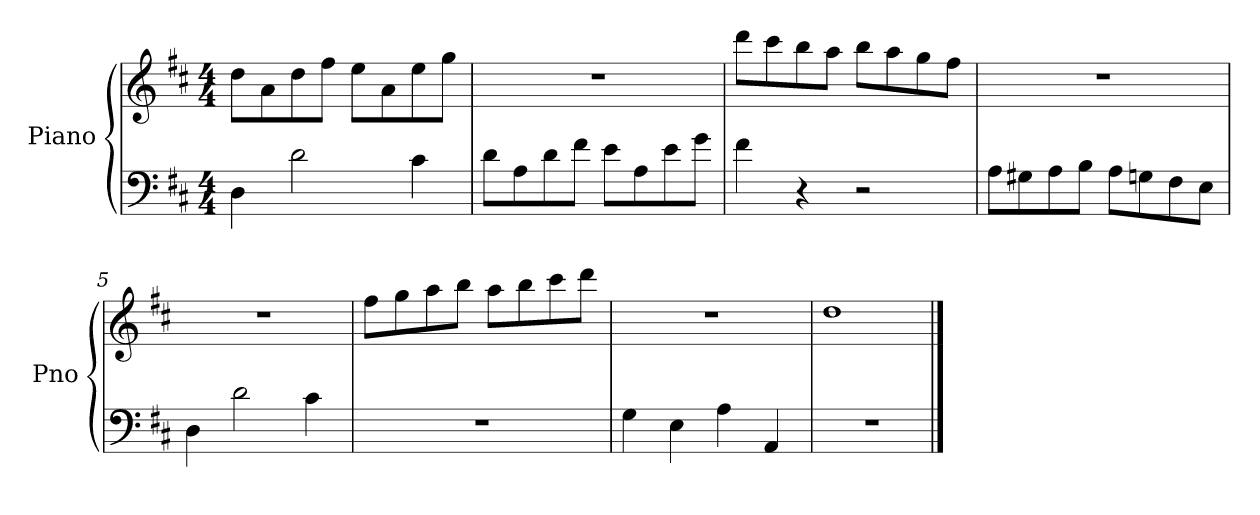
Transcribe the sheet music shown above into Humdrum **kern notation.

**kern	**kern
*part1	*part1
*staff2	*staff1
*I"Piano	*
*I'Pno	*
*clefF4	*clefG2
*k[f#c#]	*k[f#c#]
*D:	*D:
*M4/4	*M4/4
=1	=1
4D\	8dd\L
.	8a\
2d\	8dd\
.	8ff#\J
.	8ee\L
.	8a\
4c#\	8ee\
.	8gg\J
=2	=2
8d\L	1rdd
8A\	.
8d\	.
8f#\J	.
8e\L	.
8A\	.
8e\	.
8g\J	.
=3	=3
4f#\	8ddd\L
.	8ccc#\
4r	8bb\
.	8aa\J
2r	8bb\L
.	8aa\
.	8gg\
.	8ff#\J
!!LO:LB:g=z
=4	=4
8A\L	1rdd
8G#X\	.
8A\	.
8B\J	.
8A\L	.
8Gn\	.
8F#\	.
8E\J	.
=5	=5
4D\	1rdd
2d\	.
4c#\	.
=6	=6
1rF	8ff#\L
.	8gg\
.	8aa\
.	8bb\J
.	8aa\L
.	8bb\
.	8ccc#\
.	8ddd\J
=7	=7
4G\	1rdd
4E\	.
4A\	.
4AA/	.
=8	=8
1rF	1dd
==	==
*-	*-
